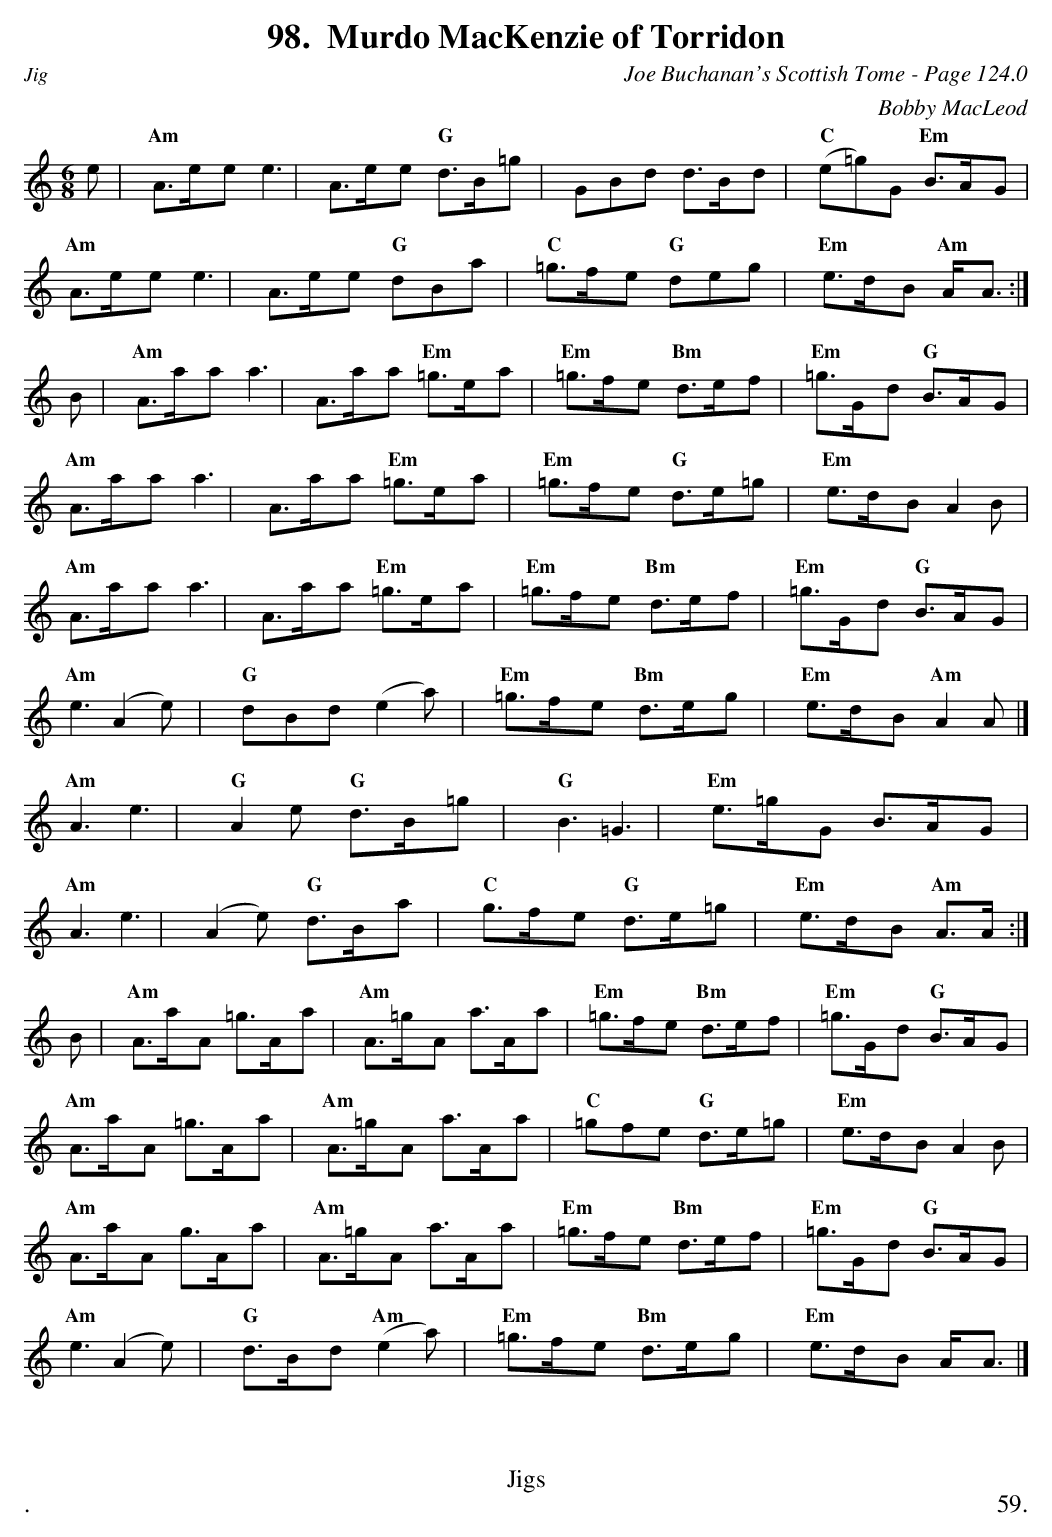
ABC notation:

X:1
T:Murdo MacKenzie of Torridon
C:Joe Buchanan's Scottish Tome - Page 124.0
C:Bobby MacLeod
L:1/8
M:6/8
K:Amin
e | "Am"A>ee e3 | A>ee "G"d>B=g | GBd d>Bd | "C"(e=g)G "Em"B>AG |
"Am"A>ee e3 | A>ee "G"dBa | "C" =g>fe "G"deg | "Em"e>dB "Am"A<A :|
B|"Am" A>aa a3 | A>aa "Em"=g>ea | "Em"=g>fe "Bm"d>ef | "Em"=g>Gd "G"B>AG |
"Am"A>aa a3 | A>aa "Em"=g>ea | "Em"=g>fe "G"d>e=g | "Em"e>dB A2 B |
"Am"A>aa a3 | A>aa "Em"=g>ea |  "Em"=g>fe "Bm"d>ef | "Em"=g>Gd "G"B>AG |
"Am"e3 (A2 e) | "G"dBd (e2 a) | "Em"=g>fe "Bm"d>eg | "Em"e>dB "Am"A2 A |]
"Am"A3 e3 | "G"A2 e "G"d>B=g | "G"B3 =G3 | "Em"e>=gG B>AG |
"Am"A3 e3 | (A2 e) "G"d>Ba | "C"g>fe "G"d>e=g |  "Em"e>dB "Am"A>A :|
B | "Am"A>aA =g>Aa | "Am"A>=gA a>Aa | "Em"=g>fe "Bm"d>ef | "Em"=g>Gd "G"B>AG |
"Am"A>aA =g>Aa | "Am"A>=gA a>Aa | "C"=gfe "G"d>e=g | "Em"e>dB A2 B |
"Am"A>aA g>Aa | "Am"A>=gA a>Aa |  "Em"=g>fe "Bm"d>ef | "Em"=g>Gd "G"B>AG |
"Am"e3 (A2 e) | "G"d>Bd "Am"(e2 a) | "Em"=g>fe "Bm"d>eg | "Em"e>dB A<A |]
